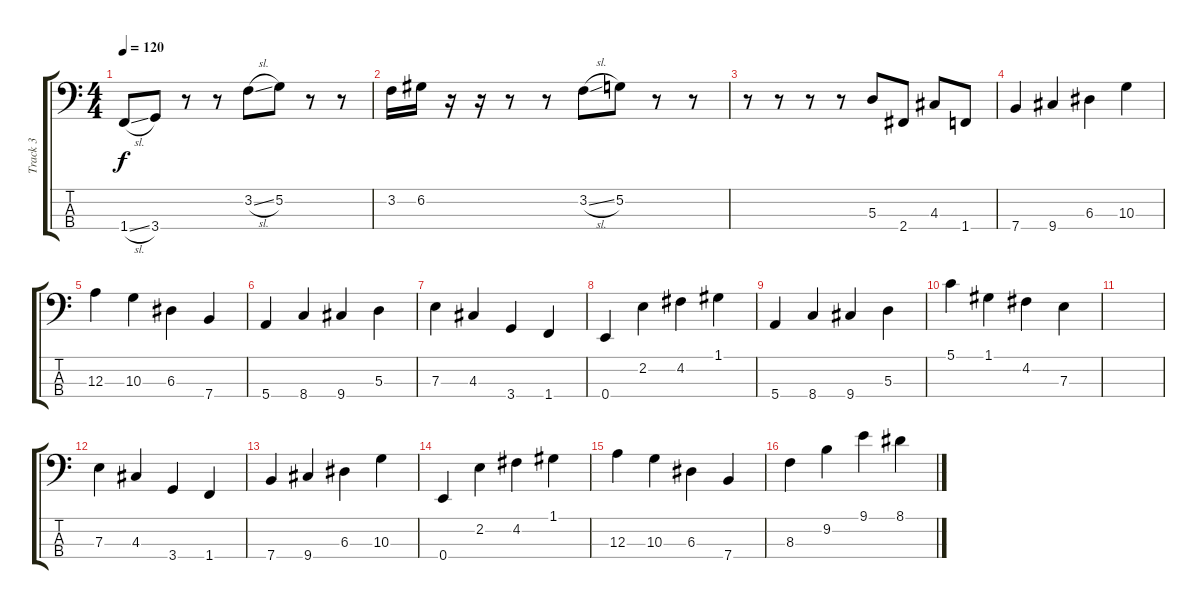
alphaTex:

\track ("Track 3" "Track 3") {instrument electricbassfinger}
\staff {score tabs}
\tuning (G2 D2 A1 E1) {hide}
\ts (4 4)
\tempo 120
\clef f4
\ks c
1.4{sl}.8{dy f} 3.4.8 r.8 r.8 3.2{sl}.8 5.2.8 r.8 r.8 |
3.2.16 6.2.16 r.16 r.16 r.8 r.8 3.2{sl}.8 5.2.8 r.8 r.8 |
r.8 r.8 r.8 r.8 5.3.8 2.4.8 4.3.8 1.4.8 |
7.4.4 9.4.4 6.3.4 10.3.4 |
12.3.4 10.3.4 6.3.4 7.4.4 |
5.4.4 8.4.4 9.4.4 5.3.4 |
7.3.4 4.3.4 3.4.4 1.4.4 |
0.4.4 2.2.4 4.2.4 1.1.4 |
5.4.4 8.4.4 9.4.4 5.3.4 |
5.1.4 1.1.4 4.2.4 7.3.4 |
|
7.3.4 4.3.4 3.4.4 1.4.4 |
7.4.4 9.4.4 6.3.4 10.3.4 |
0.4.4 2.2.4 4.2.4 1.1.4 |
12.3.4 10.3.4 6.3.4 7.4.4 |
8.3.4 9.2.4 9.1.4 8.1.4
